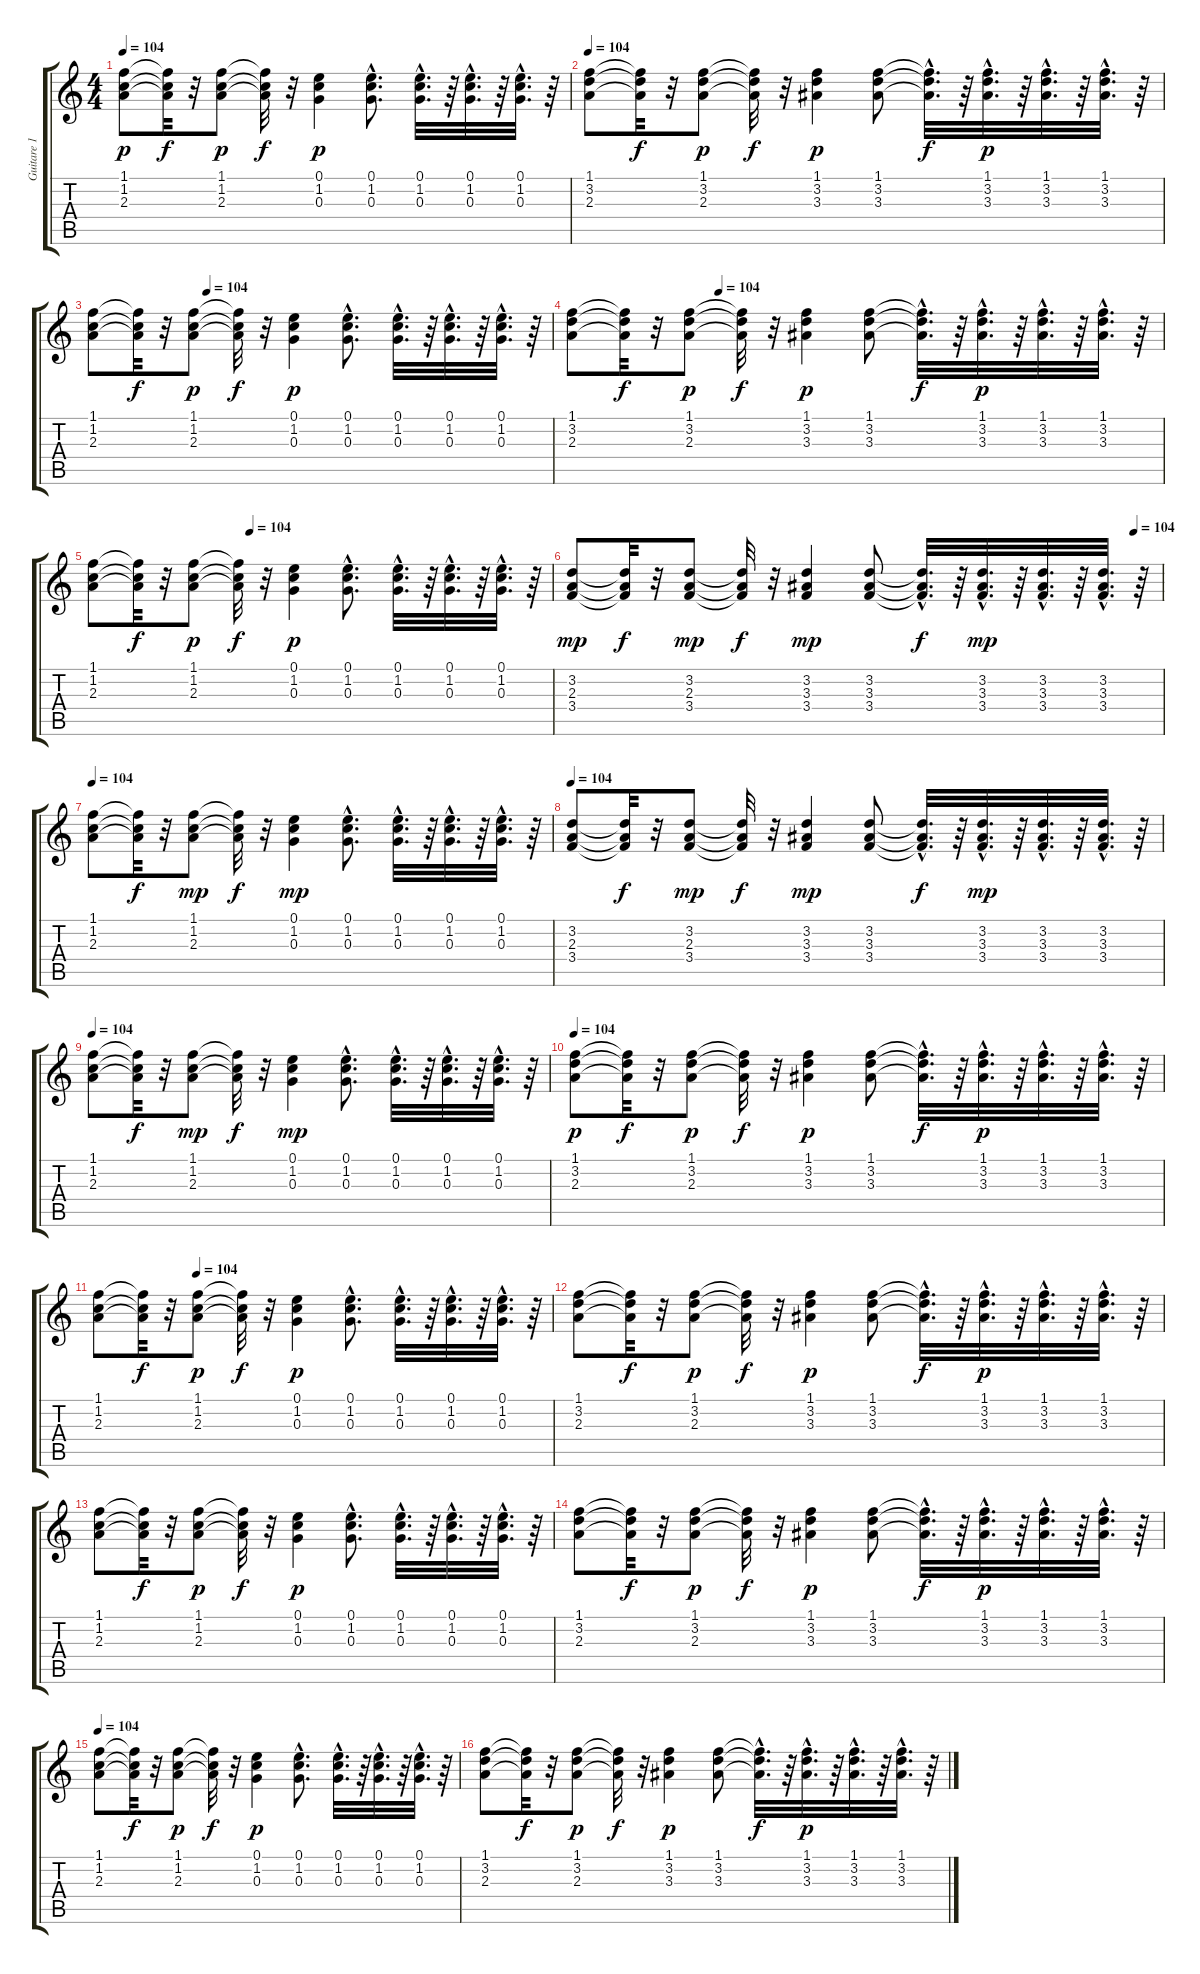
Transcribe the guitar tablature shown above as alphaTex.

\track ("Guitare 1" "Guitare 1") {instrument acousticguitarnylon}
\staff {score tabs}
\tuning (E4 B3 G3 D3 A2 E2) {hide}
\ts (4 4)
\tempo 104
\clef g2
\ks c
(1.1 1.2 2.3).8{dy p} (1.1{t} 1.2{t} 2.3{t}).32{dy f} r.32 (1.1 1.2 2.3).8{dy p} (1.1{t} 1.2{t} 2.3{t}).32{dy f} r.32 (0.1 1.2 0.3).4{dy p} (0.1 1.2{hac} 0.3{hac}).8{d} (0.1{hac} 1.2{hac} 0.3{hac}).32{d} r.64 (0.1{hac} 1.2{hac} 0.3{hac}).32{d} r.64 (0.1{hac} 1.2{hac} 0.3{hac}).32{d} r.64 |
\tempo 104
(1.1 3.2 2.3).8 (1.1{t} 3.2{t} 2.3{t}).32{dy f} r.32 (1.1 3.2 2.3).8{dy p} (1.1{t} 3.2{t} 2.3{t}).32{dy f} r.32 (1.1 3.2 3.3).4{dy p} (1.1 3.2 3.3).8 (1.1{hac t} 3.2{hac t} 3.3{hac t}).32{d dy f} r.64 (1.1{hac} 3.2{hac} 3.3{hac}).32{d dy p} r.64 (1.1{hac} 3.2{hac} 3.3{hac}).32{d} r.64 (1.1{hac} 3.2{hac} 3.3{hac}).32{d} r.64 |
\tempo (104 0.25)
(1.1 1.2 2.3).8 (1.1{t} 1.2{t} 2.3{t}).32{dy f} r.32 (1.1 1.2 2.3).8{dy p} (1.1{t} 1.2{t} 2.3{t}).32{dy f} r.32 (0.1 1.2 0.3).4{dy p} (0.1 1.2{hac} 0.3{hac}).8{d} (0.1{hac} 1.2{hac} 0.3{hac}).32{d} r.64 (0.1{hac} 1.2{hac} 0.3{hac}).32{d} r.64 (0.1{hac} 1.2{hac} 0.3{hac}).32{d} r.64 |
\tempo (104 0.25)
(1.1 3.2 2.3).8 (1.1{t} 3.2{t} 2.3{t}).32{dy f} r.32 (1.1 3.2 2.3).8{dy p} (1.1{t} 3.2{t} 2.3{t}).32{dy f} r.32 (1.1 3.2 3.3).4{dy p} (1.1 3.2 3.3).8 (1.1{hac t} 3.2{hac t} 3.3{hac t}).32{d dy f} r.64 (1.1{hac} 3.2{hac} 3.3{hac}).32{d dy p} r.64 (1.1{hac} 3.2{hac} 3.3{hac}).32{d} r.64 (1.1{hac} 3.2{hac} 3.3{hac}).32{d} r.64 |
\tempo (104 0.34375)
(1.1 1.2 2.3).8 (1.1{t} 1.2{t} 2.3{t}).32{dy f} r.32 (1.1 1.2 2.3).8{dy p} (1.1{t} 1.2{t} 2.3{t}).32{dy f} r.32 (0.1 1.2 0.3).4{dy p} (0.1 1.2{hac} 0.3{hac}).8{d} (0.1{hac} 1.2{hac} 0.3{hac}).32{d} r.64 (0.1{hac} 1.2{hac} 0.3{hac}).32{d} r.64 (0.1{hac} 1.2{hac} 0.3{hac}).32{d} r.64 |
\tempo (104 0.953125)
(3.2 2.3 3.4).8{dy mp} (3.2{t} 2.3{t} 3.4{t}).32{dy f} r.32 (3.2 2.3 3.4).8{dy mp} (3.2{t} 2.3{t} 3.4{t}).32{dy f} r.32 (3.2 3.3 3.4).4{dy mp} (3.2 3.3 3.4).8 (3.2{hac t} 3.3{hac t} 3.4{hac t}).32{d dy f} r.64 (3.2{hac} 3.3{hac} 3.4{hac}).32{d dy mp} r.64 (3.2{hac} 3.3{hac} 3.4{hac}).32{d} r.64 (3.2{hac} 3.3{hac} 3.4{hac}).32{d} r.64 |
\tempo 104
(1.1 1.2 2.3).8 (1.1{t} 1.2{t} 2.3{t}).32{dy f} r.32 (1.1 1.2 2.3).8{dy mp} (1.1{t} 1.2{t} 2.3{t}).32{dy f} r.32 (0.1 1.2 0.3).4{dy mp} (0.1 1.2{hac} 0.3{hac}).8{d} (0.1{hac} 1.2{hac} 0.3{hac}).32{d} r.64 (0.1{hac} 1.2{hac} 0.3{hac}).32{d} r.64 (0.1{hac} 1.2{hac} 0.3{hac}).32{d} r.64 |
\tempo 104
(3.2 2.3 3.4).8 (3.2{t} 2.3{t} 3.4{t}).32{dy f} r.32 (3.2 2.3 3.4).8{dy mp} (3.2{t} 2.3{t} 3.4{t}).32{dy f} r.32 (3.2 3.3 3.4).4{dy mp} (3.2 3.3 3.4).8 (3.2{hac t} 3.3{hac t} 3.4{hac t}).32{d dy f} r.64 (3.2{hac} 3.3{hac} 3.4{hac}).32{d dy mp} r.64 (3.2{hac} 3.3{hac} 3.4{hac}).32{d} r.64 (3.2{hac} 3.3{hac} 3.4{hac}).32{d} r.64 |
\tempo 104
(1.1 1.2 2.3).8 (1.1{t} 1.2{t} 2.3{t}).32{dy f} r.32 (1.1 1.2 2.3).8{dy mp} (1.1{t} 1.2{t} 2.3{t}).32{dy f} r.32 (0.1 1.2 0.3).4{dy mp} (0.1 1.2{hac} 0.3{hac}).8{d} (0.1{hac} 1.2{hac} 0.3{hac}).32{d} r.64 (0.1{hac} 1.2{hac} 0.3{hac}).32{d} r.64 (0.1{hac} 1.2{hac} 0.3{hac}).32{d} r.64 |
\tempo 104
(1.1 3.2 2.3).8{dy p} (1.1{t} 3.2{t} 2.3{t}).32{dy f} r.32 (1.1 3.2 2.3).8{dy p} (1.1{t} 3.2{t} 2.3{t}).32{dy f} r.32 (1.1 3.2 3.3).4{dy p} (1.1 3.2 3.3).8 (1.1{hac t} 3.2{hac t} 3.3{hac t}).32{d dy f} r.64 (1.1{hac} 3.2{hac} 3.3{hac}).32{d dy p} r.64 (1.1{hac} 3.2{hac} 3.3{hac}).32{d} r.64 (1.1{hac} 3.2{hac} 3.3{hac}).32{d} r.64 |
\tempo (104 0.21875)
(1.1 1.2 2.3).8 (1.1{t} 1.2{t} 2.3{t}).32{dy f} r.32 (1.1 1.2 2.3).8{dy p} (1.1{t} 1.2{t} 2.3{t}).32{dy f} r.32 (0.1 1.2 0.3).4{dy p} (0.1 1.2{hac} 0.3{hac}).8{d} (0.1{hac} 1.2{hac} 0.3{hac}).32{d} r.64 (0.1{hac} 1.2{hac} 0.3{hac}).32{d} r.64 (0.1{hac} 1.2{hac} 0.3{hac}).32{d} r.64 |
(1.1 3.2 2.3).8 (1.1{t} 3.2{t} 2.3{t}).32{dy f} r.32 (1.1 3.2 2.3).8{dy p} (1.1{t} 3.2{t} 2.3{t}).32{dy f} r.32 (1.1 3.2 3.3).4{dy p} (1.1 3.2 3.3).8 (1.1{hac t} 3.2{hac t} 3.3{hac t}).32{d dy f} r.64 (1.1{hac} 3.2{hac} 3.3{hac}).32{d dy p} r.64 (1.1{hac} 3.2{hac} 3.3{hac}).32{d} r.64 (1.1{hac} 3.2{hac} 3.3{hac}).32{d} r.64 |
(1.1 1.2 2.3).8 (1.1{t} 1.2{t} 2.3{t}).32{dy f} r.32 (1.1 1.2 2.3).8{dy p} (1.1{t} 1.2{t} 2.3{t}).32{dy f} r.32 (0.1 1.2 0.3).4{dy p} (0.1 1.2{hac} 0.3{hac}).8{d} (0.1{hac} 1.2{hac} 0.3{hac}).32{d} r.64 (0.1{hac} 1.2{hac} 0.3{hac}).32{d} r.64 (0.1{hac} 1.2{hac} 0.3{hac}).32{d} r.64 |
(1.1 3.2 2.3).8 (1.1{t} 3.2{t} 2.3{t}).32{dy f} r.32 (1.1 3.2 2.3).8{dy p} (1.1{t} 3.2{t} 2.3{t}).32{dy f} r.32 (1.1 3.2 3.3).4{dy p} (1.1 3.2 3.3).8 (1.1{hac t} 3.2{hac t} 3.3{hac t}).32{d dy f} r.64 (1.1{hac} 3.2{hac} 3.3{hac}).32{d dy p} r.64 (1.1{hac} 3.2{hac} 3.3{hac}).32{d} r.64 (1.1{hac} 3.2{hac} 3.3{hac}).32{d} r.64 |
\tempo 104
(1.1 1.2 2.3).8 (1.1{t} 1.2{t} 2.3{t}).32{dy f} r.32 (1.1 1.2 2.3).8{dy p} (1.1{t} 1.2{t} 2.3{t}).32{dy f} r.32 (0.1 1.2 0.3).4{dy p} (0.1 1.2{hac} 0.3{hac}).8{d} (0.1{hac} 1.2{hac} 0.3{hac}).32{d} r.64 (0.1{hac} 1.2{hac} 0.3{hac}).32{d} r.64 (0.1{hac} 1.2{hac} 0.3{hac}).32{d} r.64 |
(1.1 3.2 2.3).8 (1.1{t} 3.2{t} 2.3{t}).32{dy f} r.32 (1.1 3.2 2.3).8{dy p} (1.1{t} 3.2{t} 2.3{t}).32{dy f} r.32 (1.1 3.2 3.3).4{dy p} (1.1 3.2 3.3).8 (1.1{hac t} 3.2{hac t} 3.3{hac t}).32{d dy f} r.64 (1.1{hac} 3.2{hac} 3.3{hac}).32{d dy p} r.64 (1.1{hac} 3.2{hac} 3.3{hac}).32{d} r.64 (1.1{hac} 3.2{hac} 3.3{hac}).32{d} r.64
